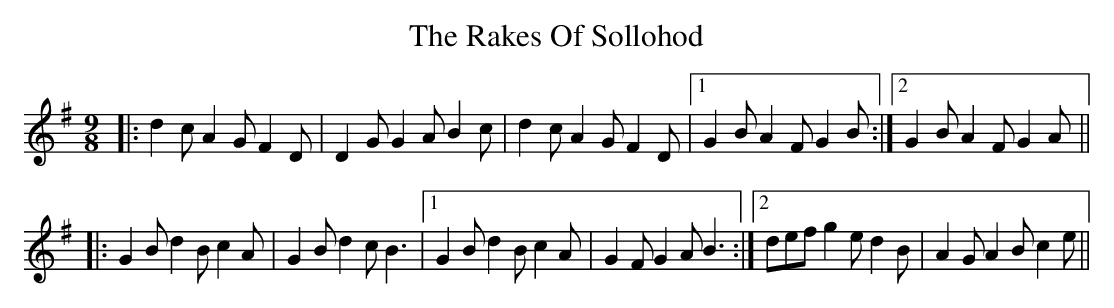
X:1
T: The Rakes Of Sollohod
M: 9/8
L: 1/8
K: Gmaj
|:d2c A2G F2D|D2G G2A B2c|d2c A2G F2D|1 G2B A2F G2B:|2 G2B A2F G2A||
|:G2B d2B c2A|G2B d2c B3|1 G2B d2B c2A|G2F G2A B3:|2 def g2e d2B|A2G A2B c2e||
